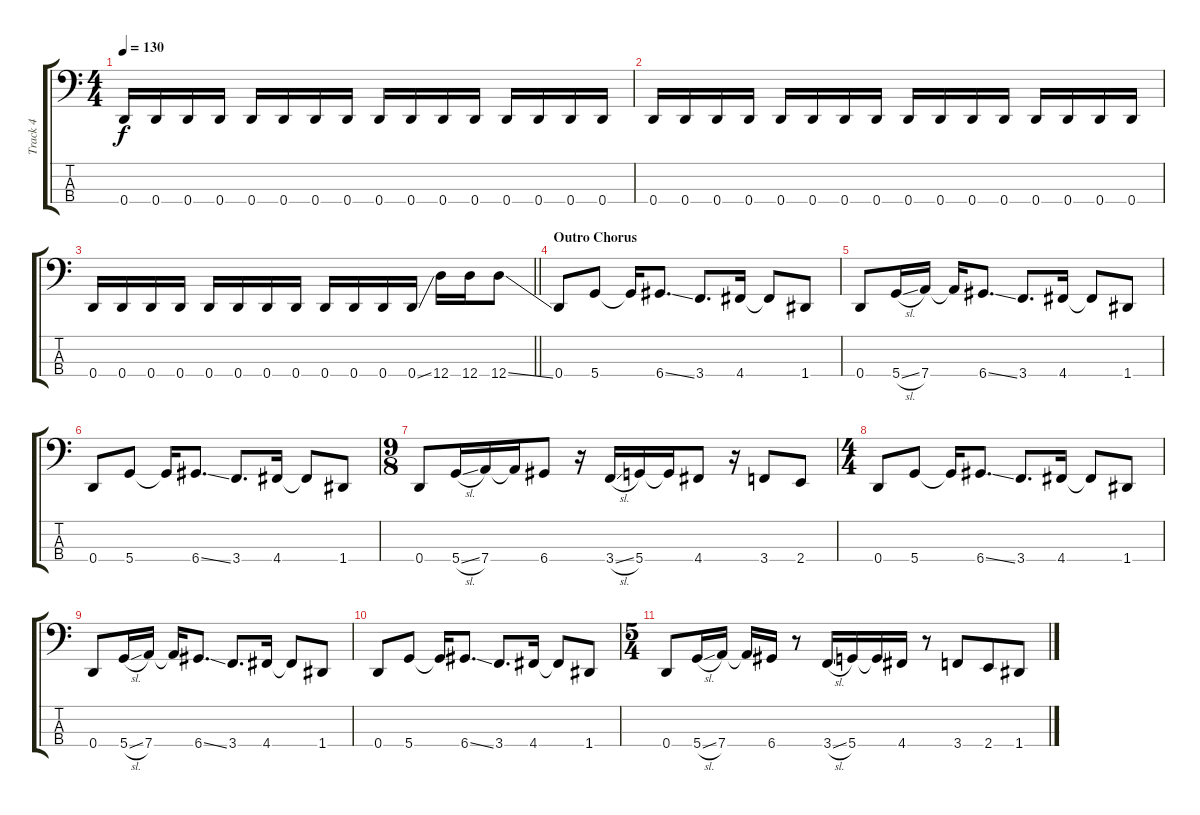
\track ("Track 4" "Track 4") {instrument electricbasspick}
\staff {score tabs}
\tuning (G2 D2 A1 D1) {hide}
\ts (4 4)
\tempo 130
\clef f4
\ks c
0.4.16{dy f} 0.4.16 0.4.16 0.4.16 0.4.16 0.4.16 0.4.16 0.4.16 0.4.16 0.4.16 0.4.16 0.4.16 0.4.16 0.4.16 0.4.16 0.4.16 |
0.4.16 0.4.16 0.4.16 0.4.16 0.4.16 0.4.16 0.4.16 0.4.16 0.4.16 0.4.16 0.4.16 0.4.16 0.4.16 0.4.16 0.4.16 0.4.16 |
\barLineRight lightlight
0.4.16 0.4.16 0.4.16 0.4.16 0.4.16 0.4.16 0.4.16 0.4.16 0.4.16 0.4.16 0.4.16 0.4{ss}.16 12.4.16 12.4.16 12.4{ss}.8 |
\section ("" "Outro Chorus")
0.4.8 5.4.8 5.4{t}.16 6.4{ss}.8{d} 3.4.8{d} 4.4.16 4.4{t}.8 1.4.8 |
0.4.8 5.4{sl}.16 7.4.16 7.4{t}.16 6.4{ss}.8{d} 3.4.8{d} 4.4.16 4.4{t}.8 1.4.8 |
0.4.8 5.4.8 5.4{t}.16 6.4{ss}.8{d} 3.4.8{d} 4.4.16 4.4{t}.8 1.4.8 |
\ts (9 8)
0.4.8 5.4{sl}.16 7.4.16 7.4{t}.16 6.4.8 r.16 3.4{sl}.16 5.4.16 5.4{t}.16 4.4.8 r.16 3.4.8 2.4.8 |
\ts (4 4)
0.4.8 5.4.8 5.4{t}.16 6.4{ss}.8{d} 3.4.8{d} 4.4.16 4.4{t}.8 1.4.8 |
0.4.8 5.4{sl}.16 7.4.16 7.4{t}.16 6.4{ss}.8{d} 3.4.8{d} 4.4.16 4.4{t}.8 1.4.8 |
0.4.8 5.4.8 5.4{t}.16 6.4{ss}.8{d} 3.4.8{d} 4.4.16 4.4{t}.8 1.4.8 |
\ts (5 4)
0.4.8 5.4{sl}.16 7.4.16 7.4{t}.16 6.4.16 r.8 3.4{sl}.16 5.4.16 5.4{t}.16 4.4.16 r.8 3.4.8{beam merge} 2.4.8 1.4.8
